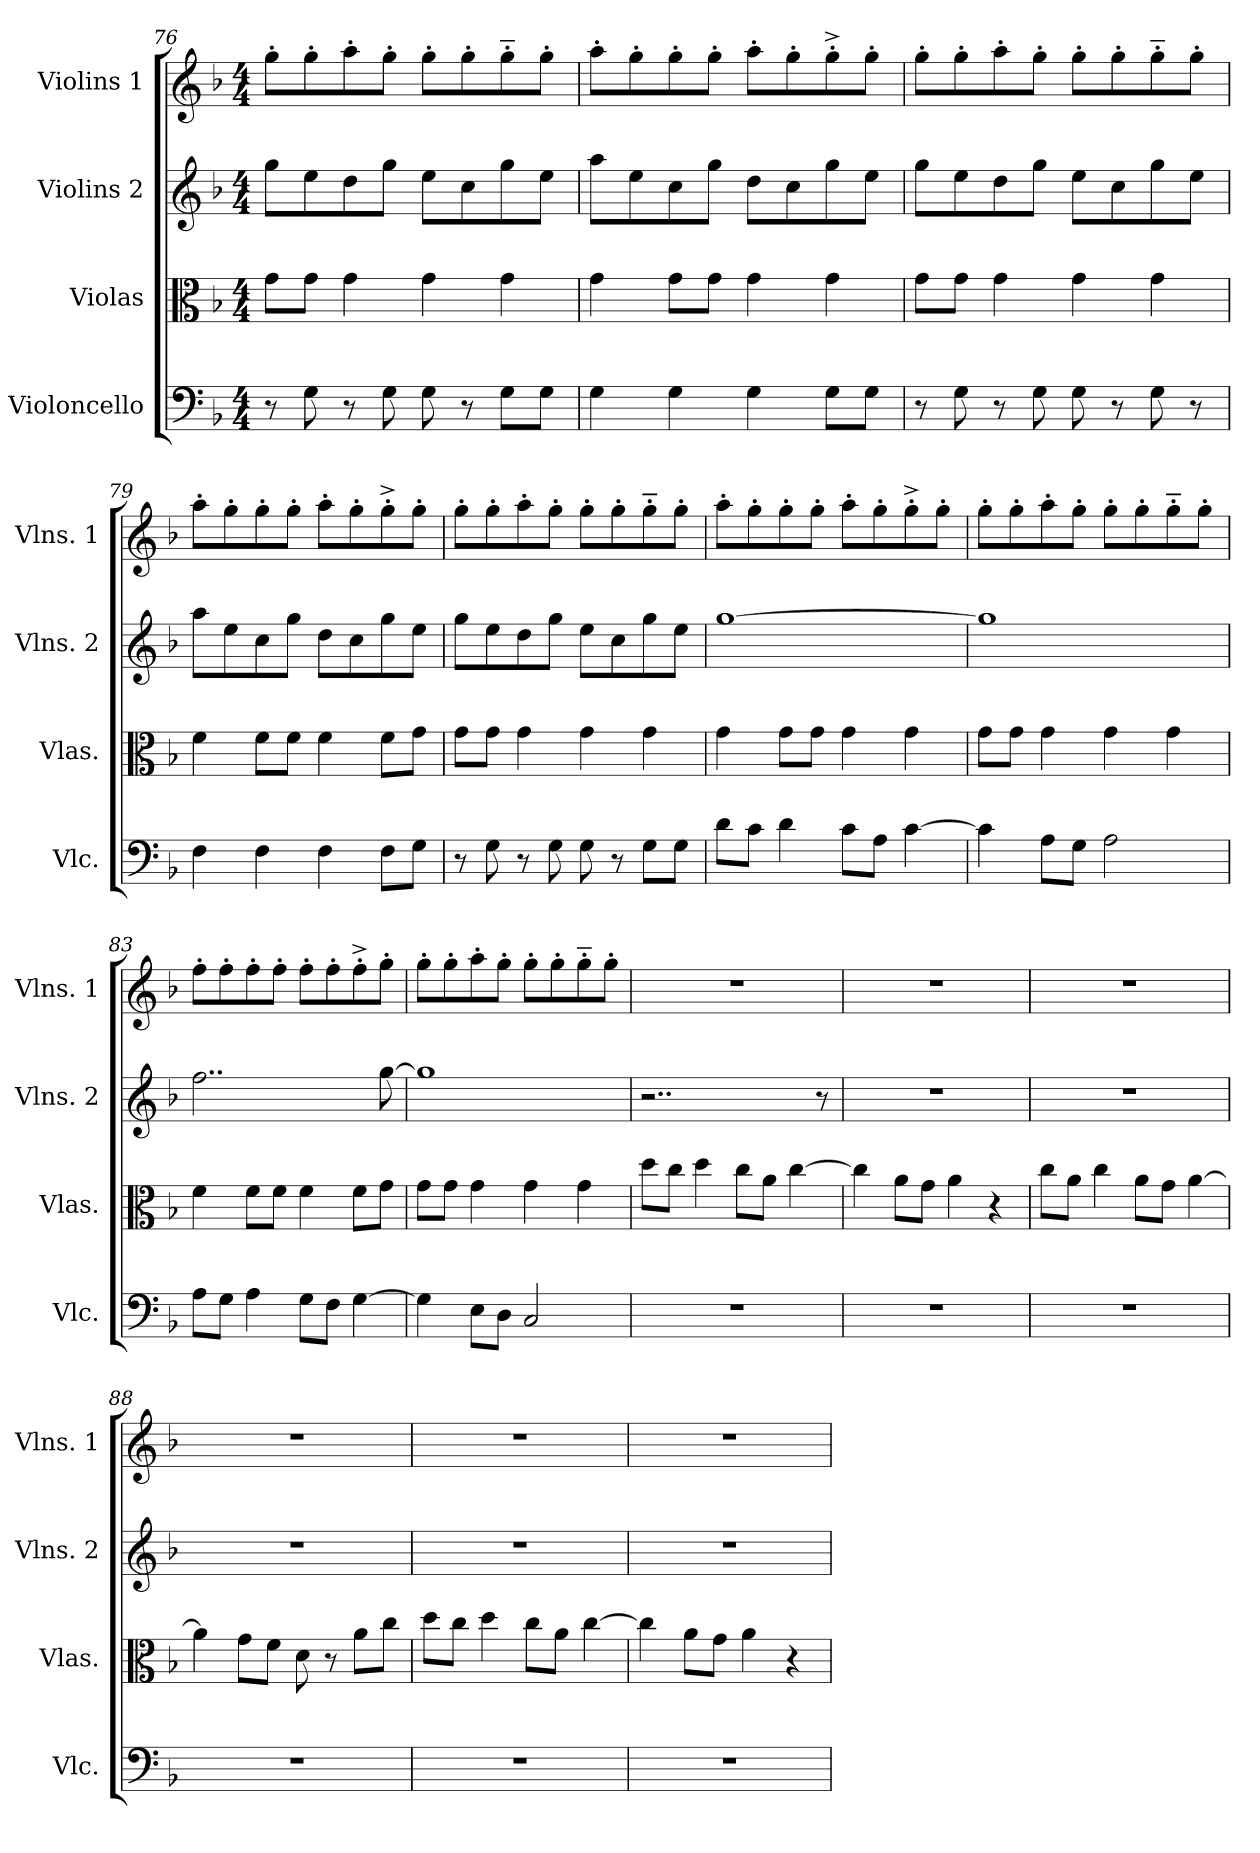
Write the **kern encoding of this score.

**kern	**kern	**kern	**kern
*part4	*part3	*part2	*part1
*staff4	*staff3	*staff2	*staff1
*I"Violoncello	*I"Violas	*I"Violins 2	*I"Violins 1
*I'Vlc.	*I'Vlas.	*I'Vlns. 2	*I'Vlns. 1
*clefF4	*clefC3	*clefG2	*clefG2
*k[b-]	*k[b-]	*k[b-]	*k[b-]
*F:	*F:	*F:	*F:
*M4/4	*M4/4	*M4/4	*M4/4
=76	=76	=76	=76
8r	8g\L	8gg\L	8gg'\L
8G\	8g\J	8ee\	8gg'\
8r	4g\	8dd\	8aa'\
8G\	.	8gg\J	8gg'\J
8G\	4g\	8ee\L	8gg'\L
8r	.	8cc\	8gg'\
8G\L	4g\	8gg\	8gg~'\
8G\J	.	8ee\J	8gg'\J
!!LO:LB:g=z
=77	=77	=77	=77
4G\	4g\	8aa\L	8aa'\L
.	.	8ee\	8gg'\
4G\	8g\L	8cc\	8gg'\
.	8g\J	8gg\J	8gg'\J
4G\	4g\	8dd\L	8aa'\L
.	.	8cc\	8gg'\
8G\L	4g\	8gg\	8gg^'\
8G\J	.	8ee\J	8gg'\J
=78	=78	=78	=78
8r	8g\L	8gg\L	8gg'\L
8G\	8g\J	8ee\	8gg'\
8r	4g\	8dd\	8aa'\
8G\	.	8gg\J	8gg'\J
8G\	4g\	8ee\L	8gg'\L
8r	.	8cc\	8gg'\
8G\	4g\	8gg\	8gg~'\
8r	.	8ee\J	8gg'\J
=79	=79	=79	=79
4F\	4f\	8aa\L	8aa'\L
.	.	8ee\	8gg'\
4F\	8f\L	8cc\	8gg'\
.	8f\J	8gg\J	8gg'\J
4F\	4f\	8dd\L	8aa'\L
.	.	8cc\	8gg'\
8F\L	8f\L	8gg\	8gg^'\
8G\J	8g\J	8ee\J	8gg'\J
=80	=80	=80	=80
8r	8g\L	8gg\L	8gg'\L
8G\	8g\J	8ee\	8gg'\
8r	4g\	8dd\	8aa'\
8G\	.	8gg\J	8gg'\J
8G\	4g\	8ee\L	8gg'\L
8r	.	8cc\	8gg'\
8G\L	4g\	8gg\	8gg~'\
8G\J	.	8ee\J	8gg'\J
!!LO:PB:g=z
=81	=81	=81	=81
8d\L	4g\	[1gg	8aa'\L
8c\J	.	.	8gg'\
4d\	8g\L	.	8gg'\
.	8g\J	.	8gg'\J
8c\L	4g\	.	8aa'\L
8A\J	.	.	8gg'\
[4c\	4g\	.	8gg^'\
.	.	.	8gg'\J
=82	=82	=82	=82
4c\]	8g\L	1gg]	8gg'\L
.	8g\J	.	8gg'\
8A\L	4g\	.	8aa'\
8G\J	.	.	8gg'\J
2A\	4g\	.	8gg'\L
.	.	.	8gg'\
.	4g\	.	8gg~'\
.	.	.	8gg'\J
=83	=83	=83	=83
8A\L	4f\	2..ff\	8ff'\L
8G\J	.	.	8ff'\
4A\	8f\L	.	8ff'\
.	8f\J	.	8ff'\J
8G\L	4f\	.	8ff'\L
8F\J	.	.	8ff'\
[4G\	8f\L	.	8ff^'\
.	8g\J	[8gg\	8gg'\J
=84	=84	=84	=84
4G\]	8g\L	1gg]	8gg'\L
.	8g\J	.	8gg'\
8E\L	4g\	.	8aa'\
8D\J	.	.	8gg'\J
2C/	4g\	.	8gg'\L
.	.	.	8gg'\
.	4g\	.	8gg~'\
.	.	.	8gg'\J
!!LO:PB:g=z
=85	=85	=85	=85
1r	8dd\L	2..r	1r
.	8cc\J	.	.
.	4dd\	.	.
.	8cc\L	.	.
.	8a\J	.	.
.	[4cc\	.	.
.	.	8r	.
!!LO:PB:g=z
=86	=86	=86	=86
1r	4cc\]	1r	1r
.	8a\L	.	.
.	8g\J	.	.
.	4a\	.	.
.	4r	.	.
=87	=87	=87	=87
1r	8cc\L	1r	1r
.	8a\J	.	.
.	4cc\	.	.
.	8a\L	.	.
.	8g\J	.	.
.	[4a\	.	.
=88	=88	=88	=88
1r	4a\]	1r	1r
.	8g\L	.	.
.	8f\J	.	.
.	8d\	.	.
.	8r	.	.
.	8a\L	.	.
.	8cc\J	.	.
=89	=89	=89	=89
1r	8dd\L	1r	1r
.	8cc\J	.	.
.	4dd\	.	.
.	8cc\L	.	.
.	8a\J	.	.
.	[4cc\	.	.
=90	=90	=90	=90
1r	4cc\]	1r	1r
.	8a\L	.	.
.	8g\J	.	.
.	4a\	.	.
.	4r	.	.
=	=	=	=
*-	*-	*-	*-
